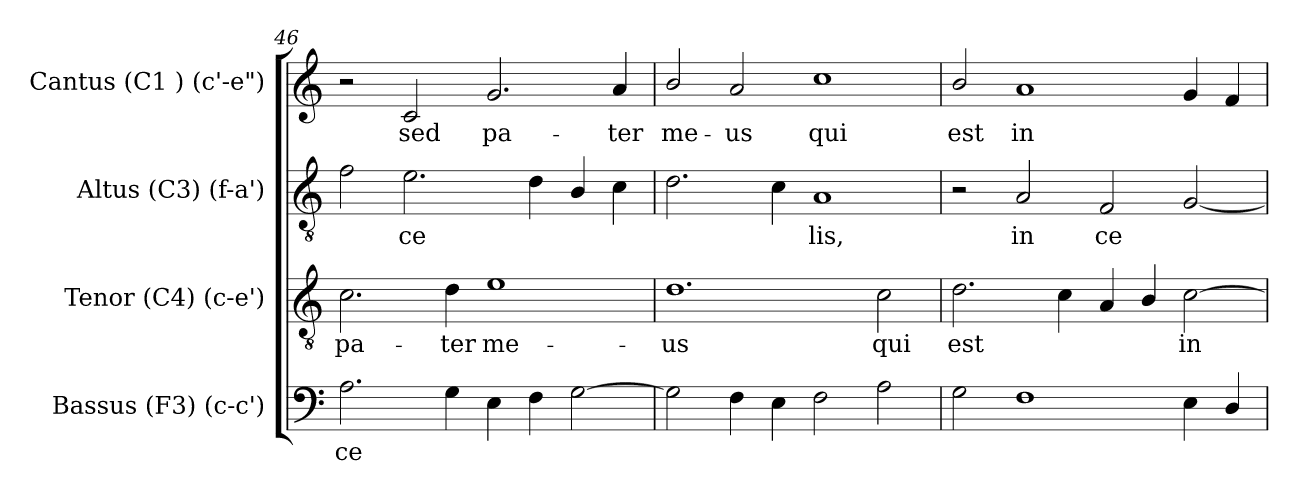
**kern	**text	**kern	**text	**kern	**text	**kern	**text
*part4	*part4	*part3	*part3	*part2	*part2	*part1	*part1
*staff4	*staff4	*staff3	*staff3	*staff2	*staff2	*staff1	*staff1
*I"Bassus (F3)  (c-c')	*	*I"Tenor (C4)  (c-e')	*	*I"Altus (C3)  (f-a')	*	*I"Cantus (C1 )  (c'-e")	*
*clefF4	*	*clefGv2	*	*clefGv2	*	*clefG2	*
*k[]	*	*k[]	*	*k[]	*	*k[]	*
*C:	*	*C:	*	*C:	*	*C:	*
=46	=46	=46	=46	=46	=46	=46	=46
!	!LO:LY:b:cj	!	!LO:LY:b:cj	!	!LO:LY:b:cj	!	!
2.A\	ce-	2.c\	pa-	2f\	.	2r	.
!	!	!	!	!	!LO:LY:b:cj	!	!LO:LY:b:cj
.	.	.	.	2.e\	ce-	2c/	sed
!	!LO:LY:b:cj	!	!LO:LY:b:cj	!	!	!	!
4G\	--	4d\	-ter	.	.	.	.
!	!LO:LY:b:cj	!	!LO:LY:b:cj	!	!	!	!LO:LY:b:cj
4E\	--	1e	me-	.	.	2.g/	pa-
!	!LO:LY:b:cj	!	!	!	!LO:LY:b:cj	!	!
4F\	--	.	.	4d\	--	.	.
!	!LO:LY:b:cj	!	!	!	!LO:LY:b:cj	!	!
[>2G\	--	.	.	4B/	--	.	.
!	!	!	!	!	!LO:LY:b:cj	!	!LO:LY:b:cj
.	.	.	.	4c\	--	4a/	-ter
=47	=47	=47	=47	=47	=47	=47	=47
!	!LO:LY:b:cj	!	!LO:LY:b:cj	!	!LO:LY:b:cj	!	!LO:LY:b:cj
2G\]	--	1.d	-us	2.d\	--	2b/	me-
!	!LO:LY:b:cj	!	!	!	!	!	!LO:LY:b:cj
4F\	--	.	.	.	.	2a/	-us
!	!LO:LY:b:cj	!	!	!	!LO:LY:b:cj	!	!
4E\	--	.	.	4c\	--	.	.
!	!LO:LY:b:cj	!	!	!	!LO:LY:b:cj	!	!LO:LY:b:cj
2F\	--	.	.	1A	-lis,	1cc	qui
!	!LO:LY:b:cj	!	!LO:LY:b:cj	!	!	!	!
2A\	--	2c\	qui	.	.	.	.
=48	=48	=48	=48	=48	=48	=48	=48
!	!LO:LY:b:cj	!	!LO:LY:b:cj	!	!	!	!LO:LY:b:cj
2G\	--	2.d\	est	2r	.	2b/	est
!	!LO:LY:b:cj	!	!	!	!LO:LY:b:cj	!	!LO:LY:b:cj
1F	--	.	.	2A/	in	1a	in
!	!	!	!LO:LY:b:cj	!	!	!	!
.	.	4c\	.	.	.	.	.
!	!	!	!LO:LY:b:cj	!	!LO:LY:b:cj	!	!
.	.	4A/	.	2F/	ce-	.	.
!	!	!	!LO:LY:b:cj	!	!	!	!
.	.	4B/	.	.	.	.	.
!	!LO:LY:b:cj	!	!LO:LY:b:cj	!	!LO:LY:b:cj	!	!LO:LY:b:cj
4E\	--	[<2c\	in	[<2G/	--	4g/	.
!	!LO:LY:b:cj	!	!	!	!	!	!LO:LY:b:cj
4D/	--	.	.	.	.	4f/	.
=	=	=	=	=	=	=	=
*-	*-	*-	*-	*-	*-	*-	*-
